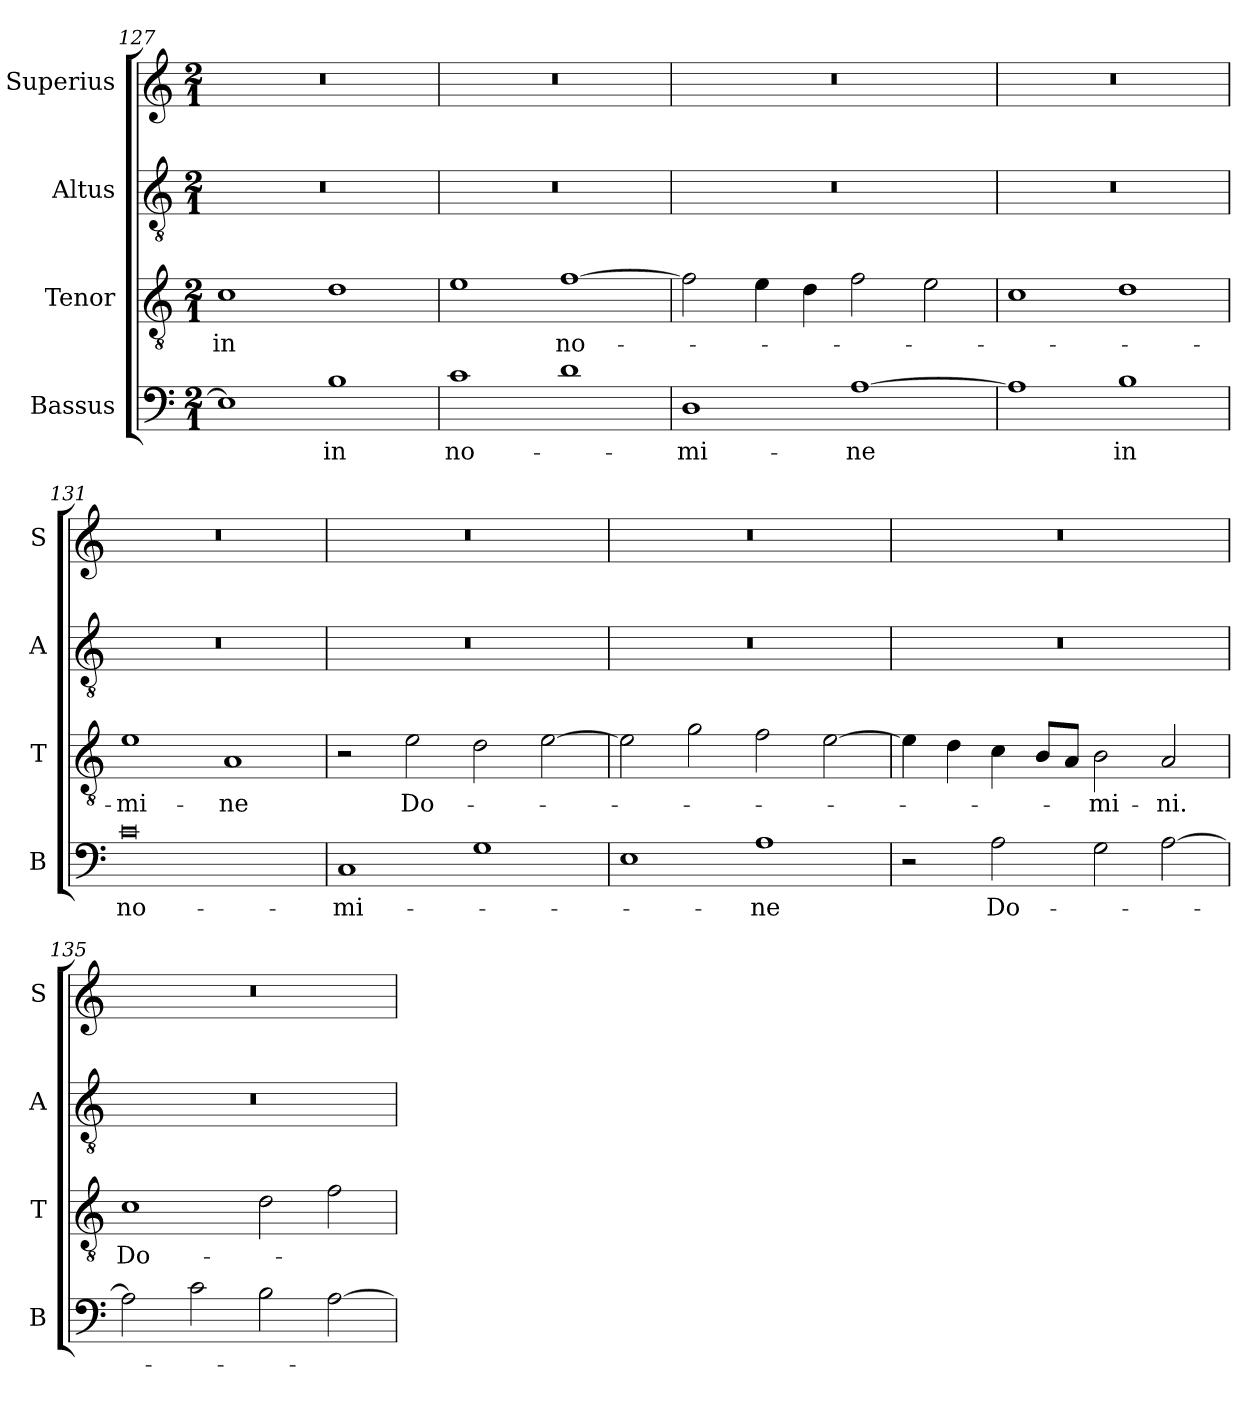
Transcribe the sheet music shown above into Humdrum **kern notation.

**kern	**text	**kern	**text	**kern	**kern
*part4	*part4	*part3	*part3	*part2	*part1
*staff4	*staff4	*staff3	*staff3	*staff2	*staff1
*I"Bassus	*	*I"Tenor	*	*I"Altus	*I"Superius
*I'B	*	*I'T	*	*I'A	*I'S
*clefF4	*	*clefGv2	*	*clefGv2	*clefG2
*k[]	*	*k[]	*	*k[]	*k[]
*M2/1	*	*M2/1	*	*M2/1	*M2/1
=127	=127	=127	=127	=127	=127
1E]	.	1c	in	0r	0r
1B	in	1d	.	.	.
=128	=128	=128	=128	=128	=128
1c	no-	1e	.	0r	0r
1d	.	[1f	no-	.	.
=129	=129	=129	=129	=129	=129
1D	-mi-	2f\]	.	0r	0r
.	.	4e\	.	.	.
.	.	4d\	.	.	.
[1A	-ne	2f\	.	.	.
.	.	2e\	.	.	.
!!LO:LB:g=z
=130	=130	=130	=130	=130	=130
1A]	.	1c	.	0r	0r
1B	in	1d	.	.	.
=131	=131	=131	=131	=131	=131
0c	no-	1e	-mi-	0r	0r
.	.	1A	-ne	.	.
=132	=132	=132	=132	=132	=132
1C	-mi-	2r	.	0r	0r
.	.	2e\	Do-	.	.
1G	.	2d\	.	.	.
.	.	[2e\	.	.	.
=133	=133	=133	=133	=133	=133
1E	.	2e\]	.	0r	0r
.	.	2g\	.	.	.
1A	-ne	2f\	.	.	.
.	.	[2e\	.	.	.
=134	=134	=134	=134	=134	=134
2r	.	4e\]	.	0r	0r
.	.	4d\	.	.	.
2A\	Do-	4c\	.	.	.
.	.	8B/L	.	.	.
.	.	8A/J	.	.	.
2G\	.	2B\	-mi-	.	.
[2A\	.	2A/	-ni.	.	.
=135	=135	=135	=135	=135	=135
2A\]	.	1c	Do-	0r	0r
2c\	.	.	.	.	.
2B\	.	2d\	.	.	.
[2A\	.	2f\	.	.	.
=	=	=	=	=	=
*-	*-	*-	*-	*-	*-
